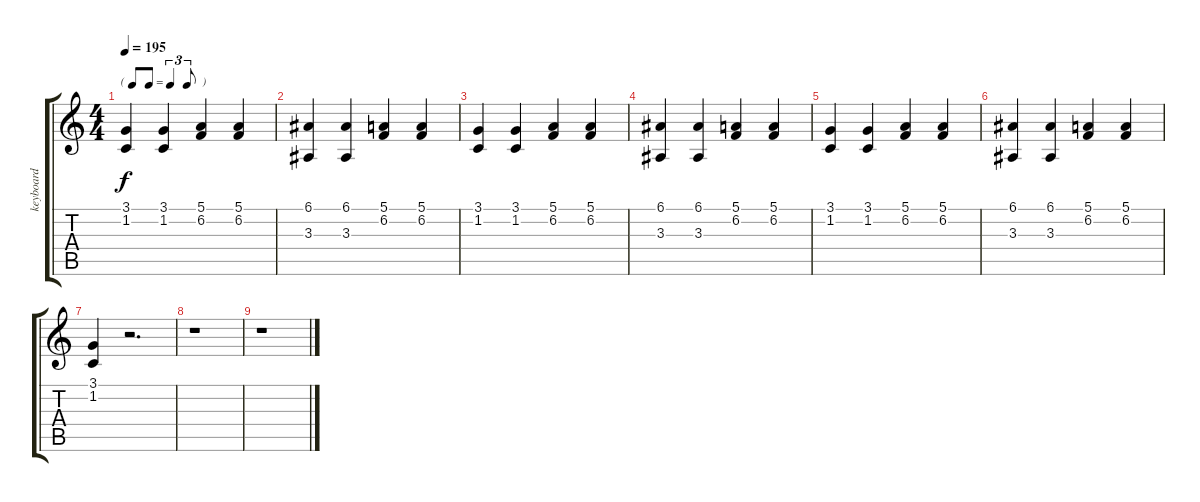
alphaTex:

\track ("keyboard" "keyboard") {instrument electricgrandpiano}
\staff {score tabs}
\tuning (E4 B3 G3 D3 A2 E2) {hide}
\ts (4 4)
\tf triplet8th
\tempo 195
\clef g2
\ks c
(3.1 1.2).4{dy f} (3.1 1.2).4 (5.1 6.2).4 (5.1 6.2).4 |
(6.1 3.3).4 (6.1 3.3).4 (5.1 6.2).4 (5.1 6.2).4 |
(3.1 1.2).4 (3.1 1.2).4 (5.1 6.2).4 (5.1 6.2).4 |
(6.1 3.3).4 (6.1 3.3).4 (5.1 6.2).4 (5.1 6.2).4 |
(3.1 1.2).4 (3.1 1.2).4 (5.1 6.2).4 (5.1 6.2).4 |
(6.1 3.3).4 (6.1 3.3).4 (5.1 6.2).4 (5.1 6.2).4 |
(3.1 1.2).4 r.2{d} |
r.1 |
r.1
